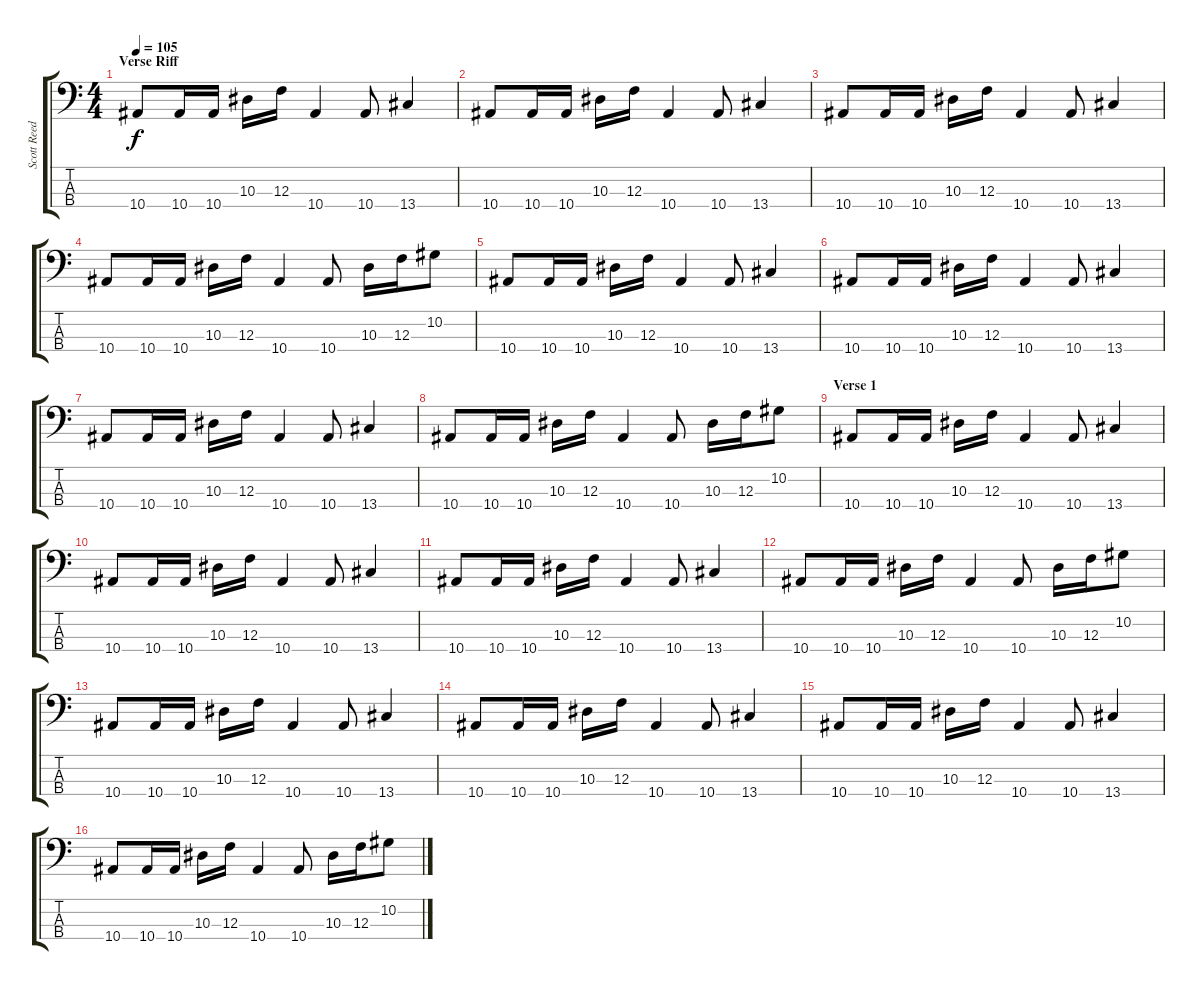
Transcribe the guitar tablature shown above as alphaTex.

\track ("Scott Reeder - Bass" "Scott Reed") {instrument electricbasspick}
\staff {score tabs}
\tuning (Eb2 Bb1 F1 C1) {hide}
\ts (4 4)
\section ("" "Verse Riff")
\tempo 105
\clef f4
\ks c
10.4.8{dy f} 10.4.16 10.4.16 10.3.16 12.3.16 10.4.4 10.4.8 13.4.4 |
10.4.8 10.4.16 10.4.16 10.3.16 12.3.16 10.4.4 10.4.8 13.4.4 |
10.4.8 10.4.16 10.4.16 10.3.16 12.3.16 10.4.4 10.4.8 13.4.4 |
10.4.8 10.4.16 10.4.16 10.3.16 12.3.16 10.4.4 10.4.8 10.3.16 12.3.16 10.2.8 |
10.4.8 10.4.16 10.4.16 10.3.16 12.3.16 10.4.4 10.4.8 13.4.4 |
10.4.8 10.4.16 10.4.16 10.3.16 12.3.16 10.4.4 10.4.8 13.4.4 |
10.4.8 10.4.16 10.4.16 10.3.16 12.3.16 10.4.4 10.4.8 13.4.4 |
10.4.8 10.4.16 10.4.16 10.3.16 12.3.16 10.4.4 10.4.8 10.3.16 12.3.16 10.2.8 |
\section ("" "Verse 1")
10.4.8 10.4.16 10.4.16 10.3.16 12.3.16 10.4.4 10.4.8 13.4.4 |
10.4.8 10.4.16 10.4.16 10.3.16 12.3.16 10.4.4 10.4.8 13.4.4 |
10.4.8 10.4.16 10.4.16 10.3.16 12.3.16 10.4.4 10.4.8 13.4.4 |
10.4.8 10.4.16 10.4.16 10.3.16 12.3.16 10.4.4 10.4.8 10.3.16 12.3.16 10.2.8 |
10.4.8 10.4.16 10.4.16 10.3.16 12.3.16 10.4.4 10.4.8 13.4.4 |
10.4.8 10.4.16 10.4.16 10.3.16 12.3.16 10.4.4 10.4.8 13.4.4 |
10.4.8 10.4.16 10.4.16 10.3.16 12.3.16 10.4.4 10.4.8 13.4.4 |
10.4.8 10.4.16 10.4.16 10.3.16 12.3.16 10.4.4 10.4.8 10.3.16 12.3.16 10.2.8
